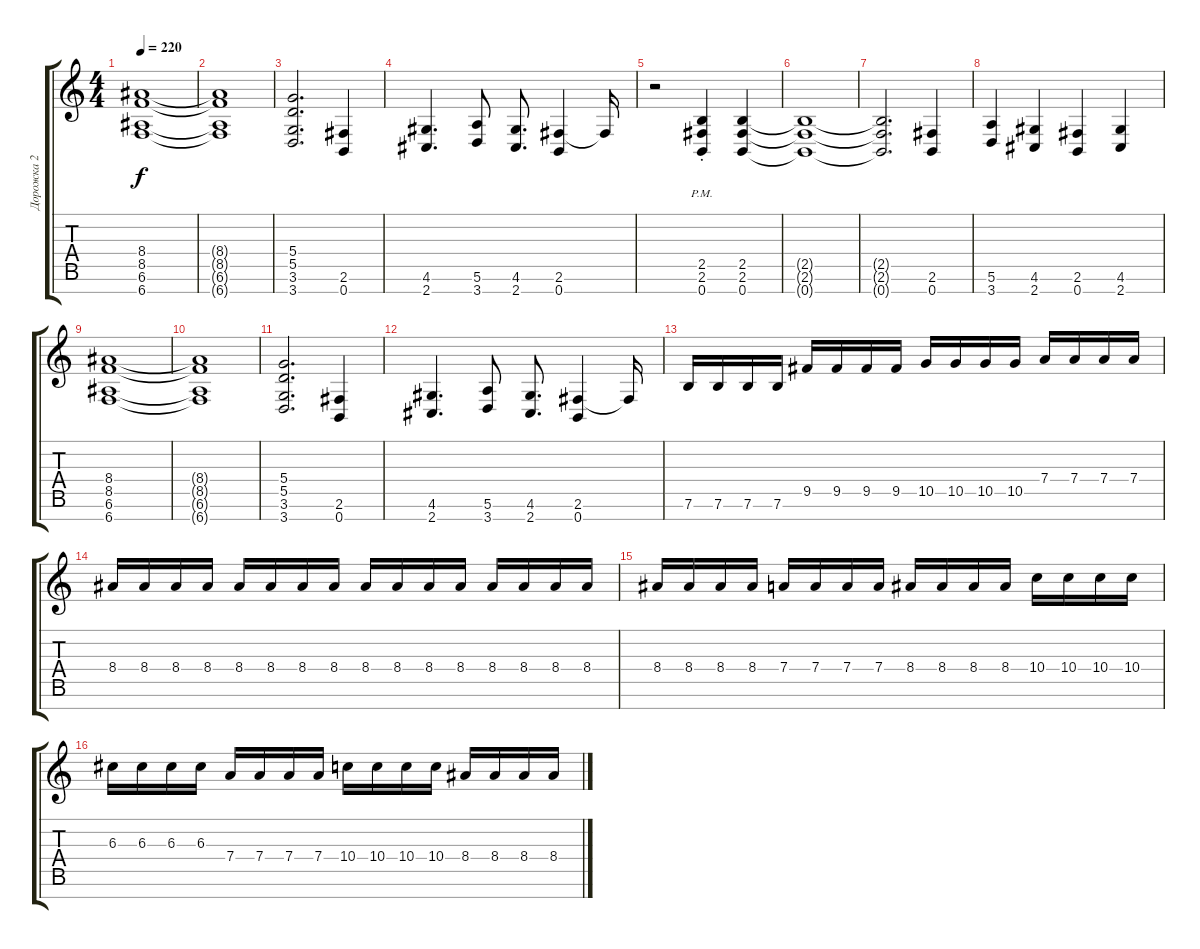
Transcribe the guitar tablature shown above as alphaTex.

\track ("Дорожка 2" "Дорожка 2") {instrument distortionguitar}
\staff {score tabs}
\tuning (E4 B3 G3 D3 A2 E2 B1) {hide}
\ts (4 4)
\tempo 220
\clef g2
\ks c
(8.4 8.5 6.6 6.7).1{dy f} |
(8.4{t} 8.5{t} 6.6{t} 6.7{t}).1 |
(5.4 5.5 3.6 3.7).2{d} (2.6 0.7).4 |
(4.6 2.7).4{d} (5.6 3.7).8 (4.6 2.7).8{d} (2.6 0.7).4 2.6{t}.16 |
r.2 (2.5{st} 2.6{st} 0.7{pm st}).4 (2.5 2.6 0.7).4 |
(2.5{t} 2.6{t} 0.7{t}).1 |
(2.5{t} 2.6{t} 0.7{t}).2{d} (2.6 0.7).4 |
(5.6 3.7).4 (4.6 2.7).4 (2.6 0.7).4 (4.6 2.7).4 |
(8.4 8.5 6.6 6.7).1 |
(8.4{t} 8.5{t} 6.6{t} 6.7{t}).1 |
(5.4 5.5 3.6 3.7).2{d} (2.6 0.7).4 |
(4.6 2.7).4{d} (5.6 3.7).8 (4.6 2.7).8{d} (2.6 0.7).4 2.6{t}.16 |
7.6.16 7.6.16 7.6.16 7.6.16 9.5.16 9.5.16 9.5.16 9.5.16 10.5.16 10.5.16 10.5.16 10.5.16 7.4.16 7.4.16 7.4.16 7.4.16 |
8.4.16 8.4.16 8.4.16 8.4.16 8.4.16 8.4.16 8.4.16 8.4.16 8.4.16 8.4.16 8.4.16 8.4.16 8.4.16 8.4.16 8.4.16 8.4.16 |
8.4.16 8.4.16 8.4.16 8.4.16 7.4.16 7.4.16 7.4.16 7.4.16 8.4.16 8.4.16 8.4.16 8.4.16 10.4.16 10.4.16 10.4.16 10.4.16 |
6.3.16 6.3.16 6.3.16 6.3.16 7.4.16 7.4.16 7.4.16 7.4.16 10.4.16 10.4.16 10.4.16 10.4.16 8.4.16 8.4.16 8.4.16 8.4.16
